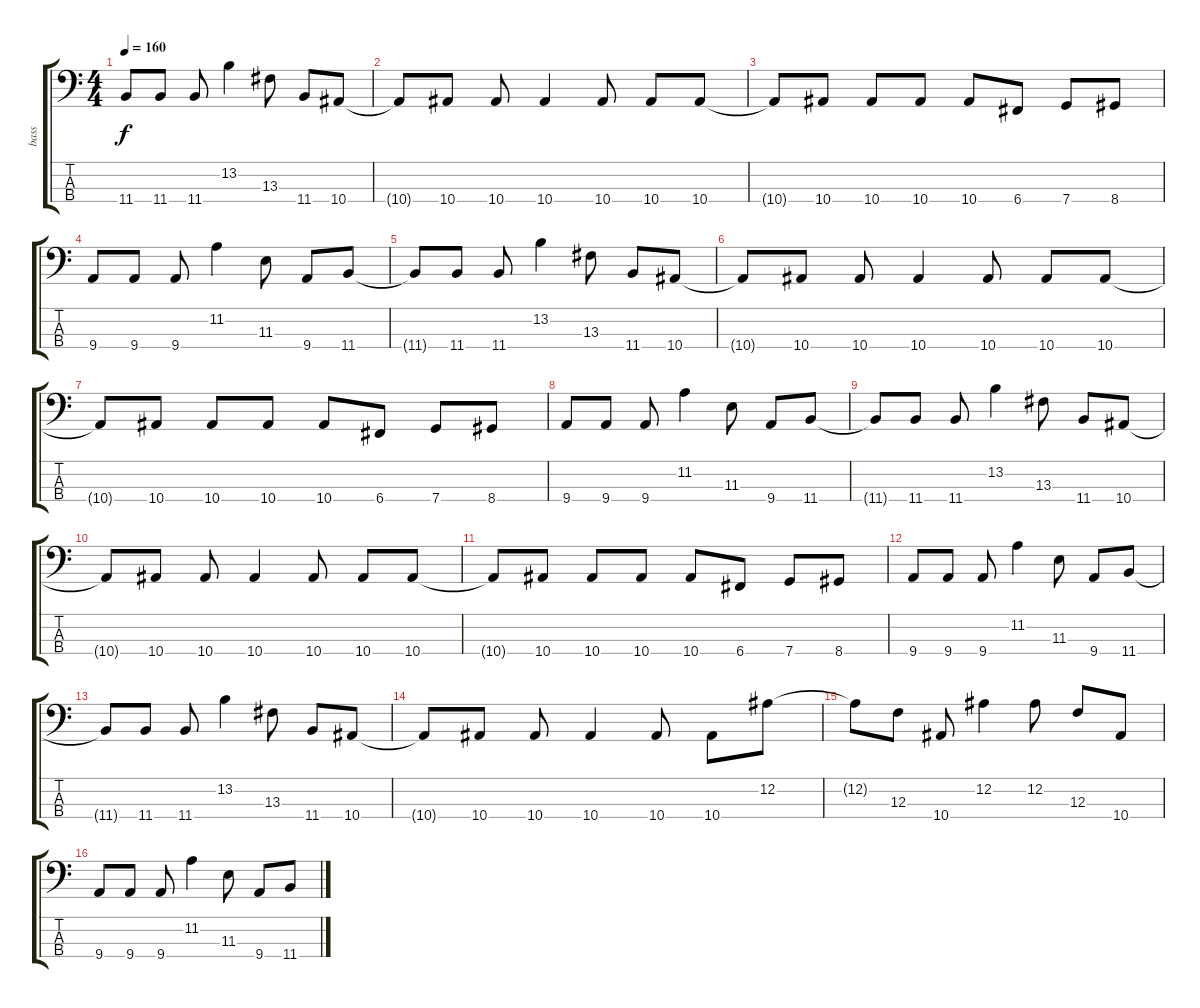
\track ("bass" "bass") {instrument electricbasspick}
\staff {score tabs}
\tuning (Eb2 Bb1 F1 C1) {hide}
\ts (4 4)
\tempo 160
\clef f4
\ks c
11.4{t}.8{dy f} 11.4.8 11.4.8 13.2.4 13.3.8 11.4.8 10.4.8 |
10.4{t}.8 10.4.8 10.4.8 10.4.4 10.4.8 10.4.8 10.4.8 |
10.4{t}.8 10.4.8 10.4.8 10.4.8 10.4.8 6.4.8 7.4.8 8.4.8 |
\section ("" "")
9.4.8 9.4.8 9.4.8 11.2.4 11.3.8 9.4.8 11.4.8 |
11.4{t}.8 11.4.8 11.4.8 13.2.4 13.3.8 11.4.8 10.4.8 |
10.4{t}.8 10.4.8 10.4.8 10.4.4 10.4.8 10.4.8 10.4.8 |
10.4{t}.8 10.4.8 10.4.8 10.4.8 10.4.8 6.4.8 7.4.8 8.4.8 |
\section ("" "")
9.4.8 9.4.8 9.4.8 11.2.4 11.3.8 9.4.8 11.4.8 |
11.4{t}.8 11.4.8 11.4.8 13.2.4 13.3.8 11.4.8 10.4.8 |
10.4{t}.8 10.4.8 10.4.8 10.4.4 10.4.8 10.4.8 10.4.8 |
10.4{t}.8 10.4.8 10.4.8 10.4.8 10.4.8 6.4.8 7.4.8 8.4.8 |
\section ("" "")
9.4.8 9.4.8 9.4.8 11.2.4 11.3.8 9.4.8 11.4.8 |
11.4{t}.8 11.4.8 11.4.8 13.2.4 13.3.8 11.4.8 10.4.8 |
10.4{t}.8 10.4.8 10.4.8 10.4.4 10.4.8 10.4.8 12.2.8 |
12.2{t}.8 12.3.8 10.4.8 12.2.4 12.2.8 12.3.8 10.4.8 |
9.4.8 9.4.8 9.4.8 11.2.4 11.3.8 9.4.8 11.4.8
